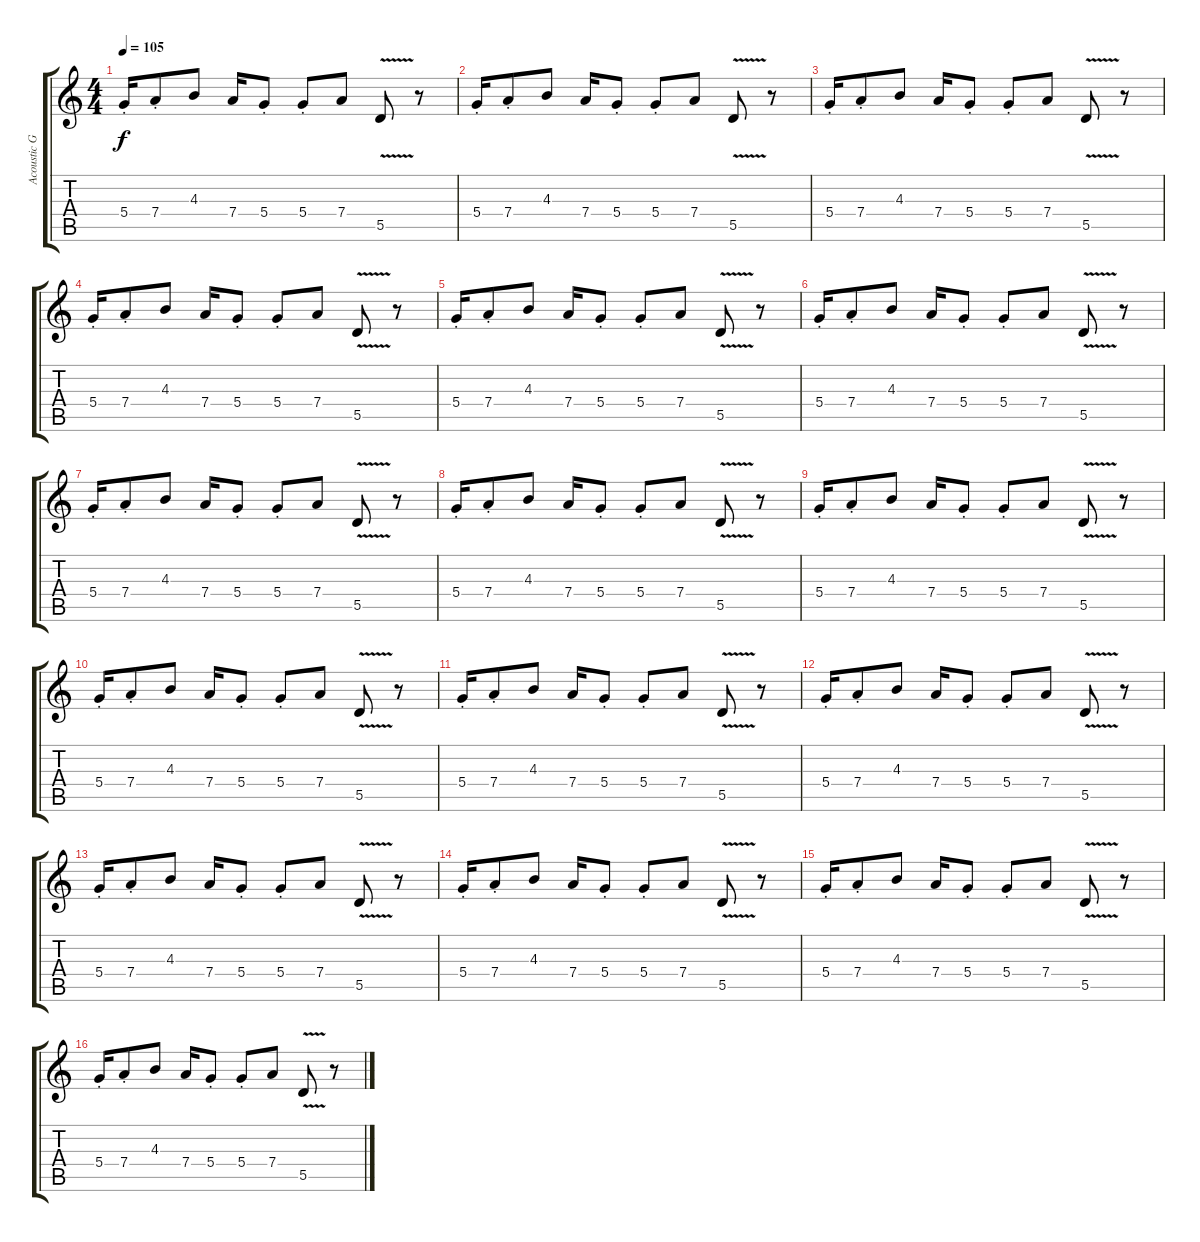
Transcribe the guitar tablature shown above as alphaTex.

\track ("Acoustic Guitar" "Acoustic G") {instrument acousticguitarsteel}
\staff {score tabs}
\tuning (E4 B3 G3 D3 A2 E2) {hide}
\ts (4 4)
\tempo 105
\clef g2
\ks c
5.4{st}.16{dy f} 7.4{st}.8 4.3.8 7.4.16 5.4{st}.8 5.4{st}.8 7.4.8 5.5{v}.8 r.8 |
5.4{st}.16 7.4{st}.8 4.3.8 7.4.16 5.4{st}.8 5.4{st}.8 7.4.8 5.5{v}.8 r.8 |
5.4{st}.16 7.4{st}.8 4.3.8 7.4.16 5.4{st}.8 5.4{st}.8 7.4.8 5.5{v}.8 r.8 |
5.4{st}.16 7.4{st}.8 4.3.8 7.4.16 5.4{st}.8 5.4{st}.8 7.4.8 5.5{v}.8 r.8 |
5.4{st}.16 7.4{st}.8 4.3.8 7.4.16 5.4{st}.8 5.4{st}.8 7.4.8 5.5{v}.8 r.8 |
5.4{st}.16 7.4{st}.8 4.3.8 7.4.16 5.4{st}.8 5.4{st}.8 7.4.8 5.5{v}.8 r.8 |
5.4{st}.16 7.4{st}.8 4.3.8 7.4.16 5.4{st}.8 5.4{st}.8 7.4.8 5.5{v}.8 r.8 |
5.4{st}.16 7.4{st}.8 4.3.8 7.4.16 5.4{st}.8 5.4{st}.8 7.4.8 5.5{v}.8 r.8 |
5.4{st}.16 7.4{st}.8 4.3.8 7.4.16 5.4{st}.8 5.4{st}.8 7.4.8 5.5{v}.8 r.8 |
5.4{st}.16 7.4{st}.8 4.3.8 7.4.16 5.4{st}.8 5.4{st}.8 7.4.8 5.5{v}.8 r.8 |
5.4{st}.16 7.4{st}.8 4.3.8 7.4.16 5.4{st}.8 5.4{st}.8 7.4.8 5.5{v}.8 r.8 |
5.4{st}.16 7.4{st}.8 4.3.8 7.4.16 5.4{st}.8 5.4{st}.8 7.4.8 5.5{v}.8 r.8 |
5.4{st}.16 7.4{st}.8 4.3.8 7.4.16 5.4{st}.8 5.4{st}.8 7.4.8 5.5{v}.8 r.8 |
5.4{st}.16 7.4{st}.8 4.3.8 7.4.16 5.4{st}.8 5.4{st}.8 7.4.8 5.5{v}.8 r.8 |
5.4{st}.16 7.4{st}.8 4.3.8 7.4.16 5.4{st}.8 5.4{st}.8 7.4.8 5.5{v}.8 r.8 |
5.4{st}.16 7.4{st}.8 4.3.8 7.4.16 5.4{st}.8 5.4{st}.8 7.4.8 5.5{v}.8 r.8
